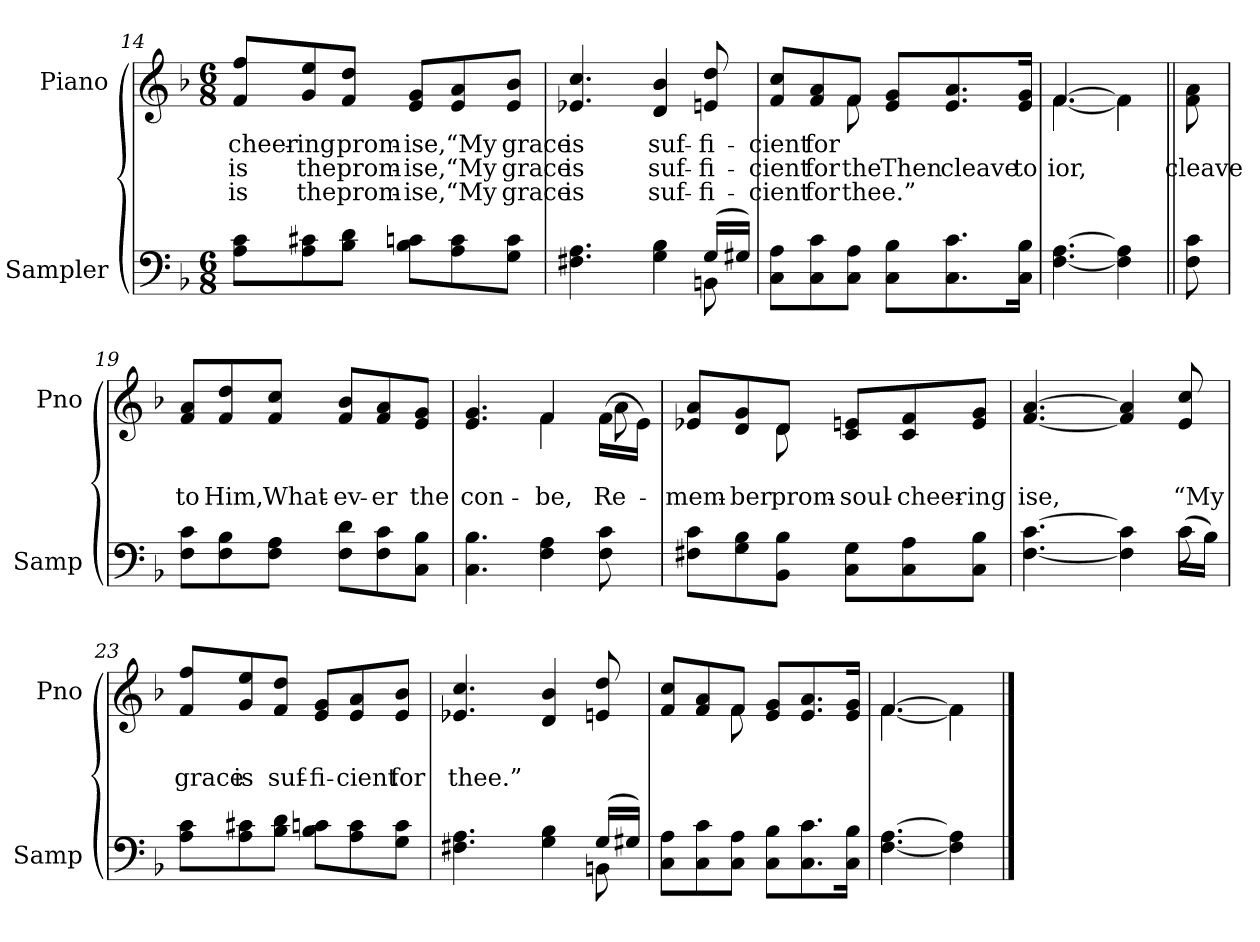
**kern	**kern	**text	**text	**text
*part2	*part1	*part1	*part1	*part1
*staff2	*staff1	*staff1	*staff1	*staff1
*I"Sampler	*I"Piano	*	*	*
*I'Samp	*I'Pno	*	*	*
*clefF4	*clefG2	*	*	*
*k[b-]	*k[b-]	*	*	*
*F:	*F:	*	*	*
*M6/8	*M6/8	*	*	*
=14	=14	=14	=14	=14
8A\ 8c\L	8f/ 8ff/L	-cheer-	is	is
8A\ 8c#X\	8g/ 8ee/	-ing	the	the
8B-\ 8d\J	8f/ 8dd/J	prom-	prom-	prom-
8B-\ 8cn\L	8e/ 8g/L	-ise,	-ise,	-ise,
8A\ 8c\	8e/ 8a/	“My	“My	“My
8G\ 8c\J	8e/ 8b-/J	grace	grace	grace
=15	=15	=15	=15	=15
*^	*	*	*	*
4.F#X 4.A	8ryy	4.e-X 4.cc	is	is	is
*v	*v	*	*	*	*
4G 4B-	4d 4b-	suf-	suf-	suf-
*^	*	*	*	*
(16G/LL	8BBn	8en 8dd	-fi-	-fi-	-fi-
16G#X/JJ)	.	.	.	.	.
*v	*v	*	*	*	*
=16	=16	=16	=16	=16
*	*^	*	*	*
8C\ 8A\L	8f/ 8cc/L	4ryy	-cient	-cient	-cient
8C\ 8c\	8f/ 8a/	.	for	for	for
8C\ 8A\J	8f/J	8f	.	the	thee.”
8C\ 8B-\L	8e/ 8g/L	4.ryy	.	Then	.
8.C\ 8.c\	8.e/ 8.a/	.	.	cleave	.
16C\ 16B-\Jk	16e/ 16g/Jk	.	.	to	.
=17	=17	=17	=17	=17	=17
[4.F [4.A	[4.f/	[4.f	.	-ior,	.
4F] 4A]	4f\]	4f]	.	.	.
=18||	=18||	=18||	=18||	=18||	=18||
!	!LO:TX:t=Refrain	!	!	!	!
*	*v	*v	*	*	*
8F 8c	8f\ 8a\	.	cleave	.
=19	=19	=19	=19	=19
8F\ 8c\L	8f/ 8a/L	.	to	.
8F\ 8B-\	8f/ 8dd/	.	Him,	.
8F\ 8A\J	8f/ 8cc/J	.	What-	.
8F\ 8d\L	8f/ 8b-/L	.	-ev-	.
8F\ 8c\	8f/ 8a/	.	-er	.
8C\ 8B-\J	8e/ 8g/J	.	the	.
=20	=20	=20	=20	=20
*	*^	*	*	*
4.C 4.B-	4.e 4.g	4.ryy	.	con-	.
4F 4A	4f/	4f	.	be,	.
8F 8c	(16f\LL	8a	.	Re-	.
.	16e\JJ)	.	.	.	.
=21	=21	=21	=21	=21	=21
8F#X\ 8c\L	8e-X/ 8a/L	4ryy	.	-mem-	.
8G\ 8B-\	8d/ 8g/	.	.	-ber	.
8BB-\ 8B-\J	8d/J	8d	.	prom-	.
8C\ 8G\L	8c/ 8en/L	4.ryy	.	soul-	.
8C\ 8A\	8c/ 8f/	.	.	-cheer-	.
8C\ 8B-\J	8e/ 8g/J	.	.	-ing	.
*	*v	*v	*	*	*
=22	=22	=22	=22	=22
*^	*	*	*	*
[4.F [4.c	8ryy	[4.f [4.a	.	-ise,	.
*v	*v	*	*	*	*
4F] 4c]	4f] 4a]	.	.	.
*^	*	*	*	*
(16c\LL	8c	8e 8cc	.	“My	.
16B-\JJ)	.	.	.	.	.
*v	*v	*	*	*	*
=23	=23	=23	=23	=23
8A\ 8c\L	8f/ 8ff/L	.	grace	.
8A\ 8c#X\	8g/ 8ee/	.	is	.
8B-\ 8d\J	8f/ 8dd/J	.	suf-	.
8B-\ 8cn\L	8e/ 8g/L	.	-fi-	.
8A\ 8c\	8e/ 8a/	.	-cient	.
8G\ 8c\J	8e/ 8b-/J	.	for	.
=24	=24	=24	=24	=24
*^	*	*	*	*
4.F#X 4.A	8ryy	4.e-X 4.cc	.	thee.”	.
*v	*v	*	*	*	*
4G 4B-	4d 4b-	.	.	.
*^	*	*	*	*
(16G/LL	8BBn	8en 8dd	.	.	.
16G#X/JJ)	.	.	.	.	.
*v	*v	*	*	*	*
=25	=25	=25	=25	=25
*	*^	*	*	*
8C\ 8A\L	8f/ 8cc/L	4ryy	.	.	.
8C\ 8c\	8f/ 8a/	.	.	.	.
8C\ 8A\J	8f/J	8f	.	.	.
8C\ 8B-\L	8e/ 8g/L	4.ryy	.	.	.
8.C\ 8.c\	8.e/ 8.a/	.	.	.	.
16C\ 16B-\Jk	16e/ 16g/Jk	.	.	.	.
=26	=26	=26	=26	=26	=26
[4.F [4.A	[4.f/	[4.f	.	.	.
4F] 4A]	4f\]	4f]	.	.	.
*	*v	*v	*	*	*
==	==	==	==	==
*-	*-	*-	*-	*-
